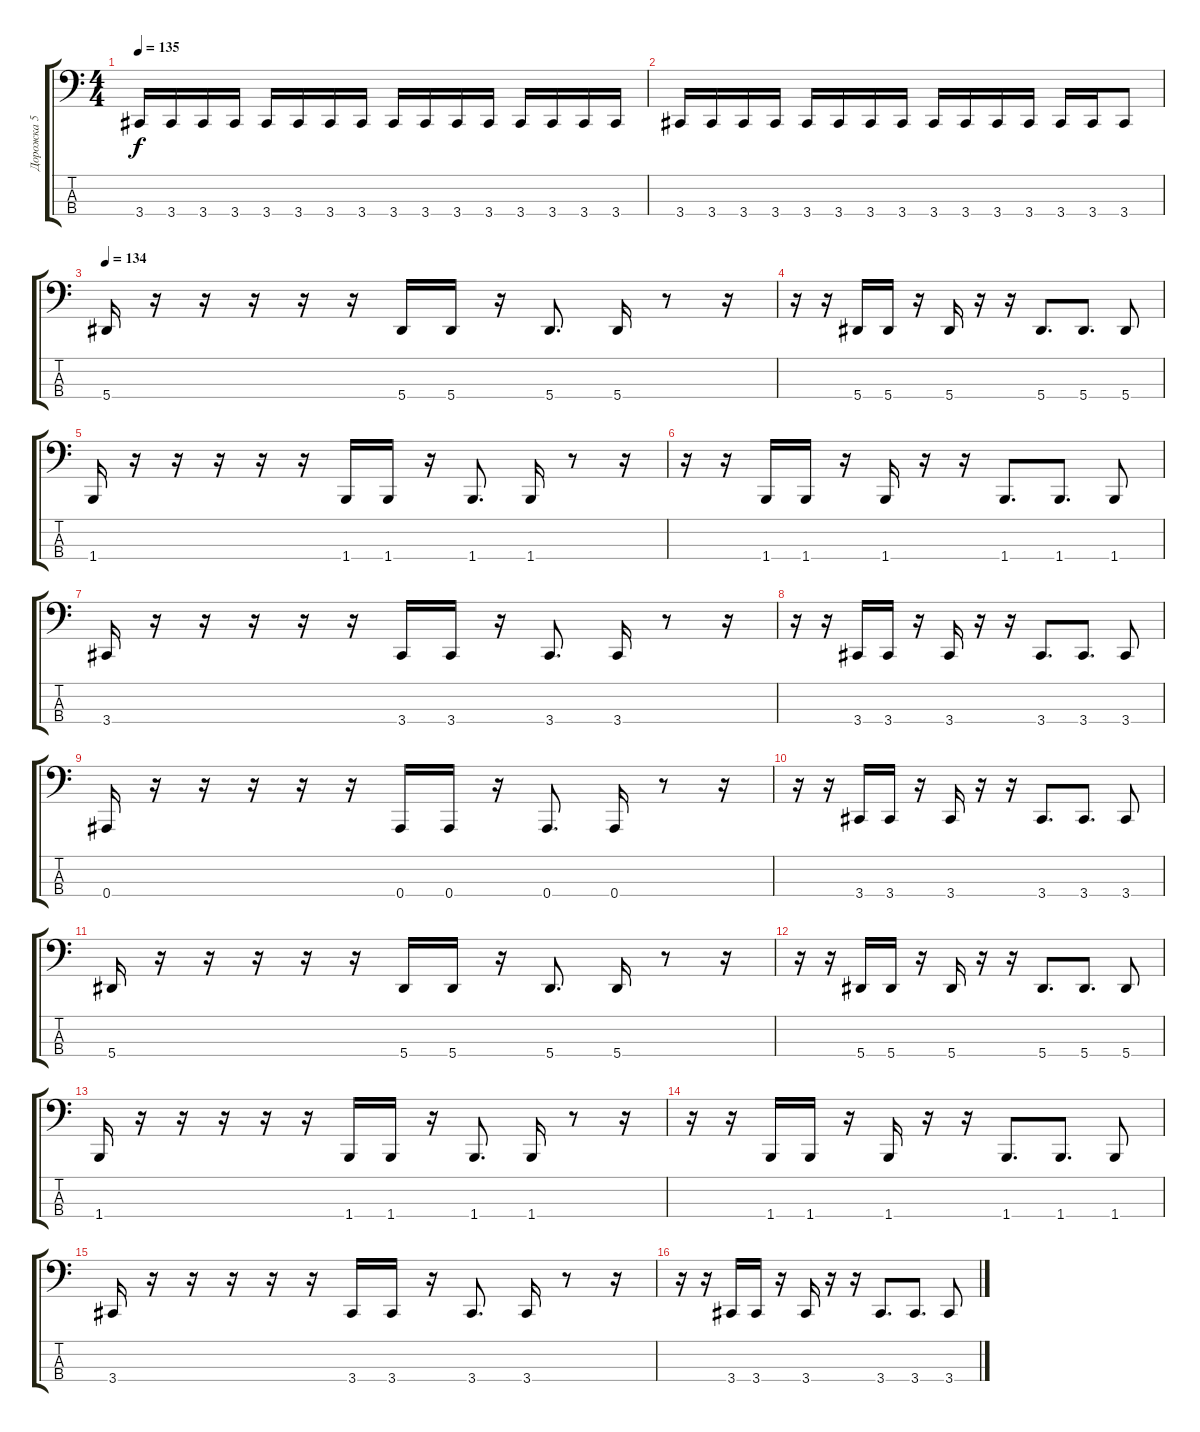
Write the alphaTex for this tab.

\track ("Дорожка 5" "Дорожка 5") {instrument electricbasspick}
\staff {score tabs}
\tuning (Eb2 Bb1 F1 Bb0) {hide}
\ts (4 4)
\tempo 135
\clef f4
\ks c
3.4.16{dy f} 3.4.16 3.4.16 3.4.16 3.4.16 3.4.16 3.4.16 3.4.16 3.4.16 3.4.16 3.4.16 3.4.16 3.4.16 3.4.16 3.4.16 3.4.16 |
3.4.16 3.4.16 3.4.16 3.4.16 3.4.16 3.4.16 3.4.16 3.4.16 3.4.16 3.4.16 3.4.16 3.4.16 3.4.16 3.4.16 3.4.8 |
\tempo 134
5.4.16 r.16 r.16 r.16 r.16 r.16 5.4.16 5.4.16 r.16 5.4.8{d} 5.4.16 r.8 r.16 |
r.16 r.16 5.4.16 5.4.16 r.16 5.4.16 r.16 r.16 5.4.8{d} 5.4.8{d} 5.4.8 |
1.4.16 r.16 r.16 r.16 r.16 r.16 1.4.16 1.4.16 r.16 1.4.8{d} 1.4.16 r.8 r.16 |
r.16 r.16 1.4.16 1.4.16 r.16 1.4.16 r.16 r.16 1.4.8{d} 1.4.8{d} 1.4.8 |
3.4.16 r.16 r.16 r.16 r.16 r.16 3.4.16 3.4.16 r.16 3.4.8{d} 3.4.16 r.8 r.16 |
r.16 r.16 3.4.16 3.4.16 r.16 3.4.16 r.16 r.16 3.4.8{d} 3.4.8{d} 3.4.8 |
0.4.16 r.16 r.16 r.16 r.16 r.16 0.4.16 0.4.16 r.16 0.4.8{d} 0.4.16 r.8 r.16 |
r.16 r.16 3.4.16 3.4.16 r.16 3.4.16 r.16 r.16 3.4.8{d} 3.4.8{d} 3.4.8 |
5.4.16 r.16 r.16 r.16 r.16 r.16 5.4.16 5.4.16 r.16 5.4.8{d} 5.4.16 r.8 r.16 |
r.16 r.16 5.4.16 5.4.16 r.16 5.4.16 r.16 r.16 5.4.8{d} 5.4.8{d} 5.4.8 |
1.4.16 r.16 r.16 r.16 r.16 r.16 1.4.16 1.4.16 r.16 1.4.8{d} 1.4.16 r.8 r.16 |
r.16 r.16 1.4.16 1.4.16 r.16 1.4.16 r.16 r.16 1.4.8{d} 1.4.8{d} 1.4.8 |
3.4.16 r.16 r.16 r.16 r.16 r.16 3.4.16 3.4.16 r.16 3.4.8{d} 3.4.16 r.8 r.16 |
r.16 r.16 3.4.16 3.4.16 r.16 3.4.16 r.16 r.16 3.4.8{d} 3.4.8{d} 3.4.8
